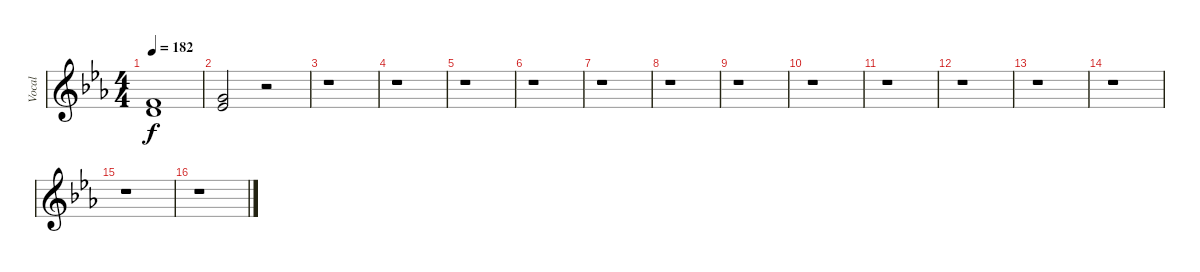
\track ("Vocal" "Vocal") {instrument lead6voice}
\staff {score}
\tuning (E4 B3 G3 D3 A2 E2) {hide}
\ts (4 4)
\tempo 182
\clef g2
\ks eb
(1.1 3.2).1{dy f} |
(3.1 4.2).2 r.2 |
r.1 |
r.1 |
r.1 |
r.1 |
r.1 |
r.1 |
r.1 |
r.1 |
r.1 |
r.1 |
r.1 |
r.1 |
r.1 |
r.1
